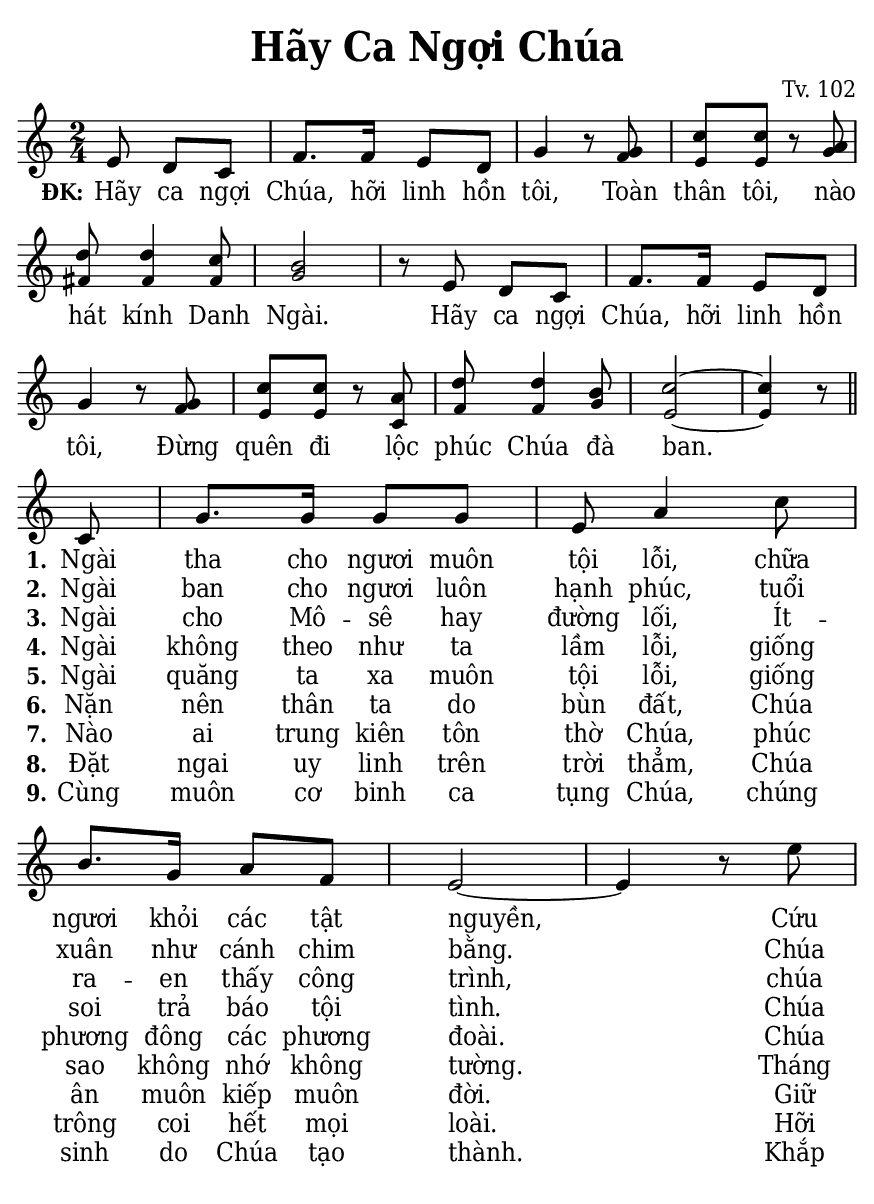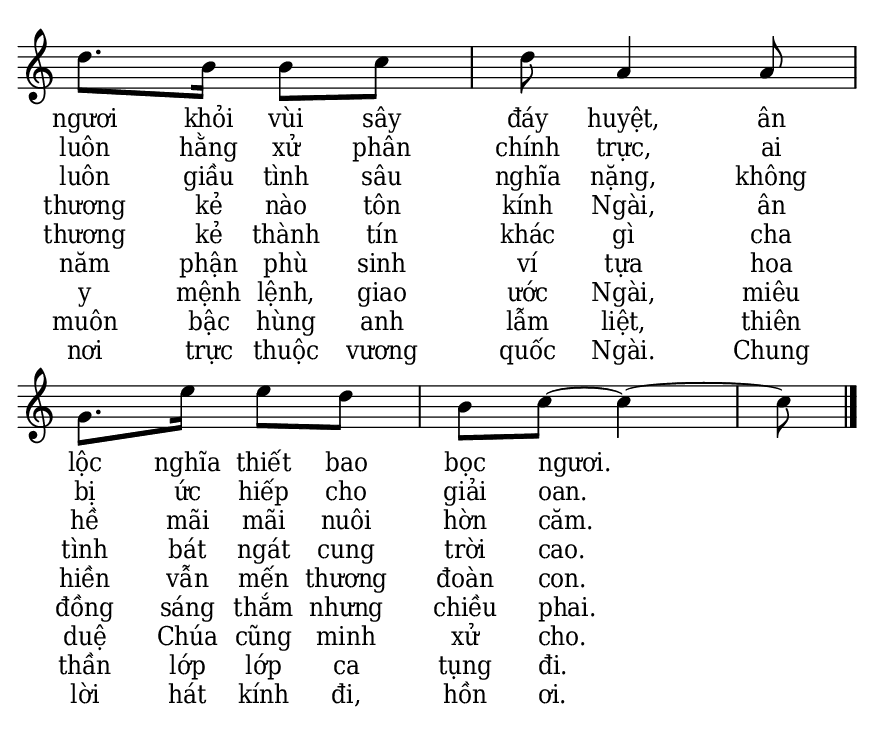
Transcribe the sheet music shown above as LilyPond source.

% Cài đặt chung\
\version "2.22.1"
\include "english.ly"

\header {
  title = \markup { \fontsize #1 "Hãy Ca Ngợi Chúa" }
  composer = "Tv. 102"
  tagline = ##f
}

% Nhạc phiên khúc
nhacPhienKhucSop = \relative c' {
  \partial 4. e8 d c |
  f8. f16 e8 d |
  g4 r8 g |
  c c r a |
  d d4 c8 |
  b2 |
  r8 e, d c |
  f8. f16 e8 d |
  g4 r8 g |
  c c r a |
  d d4 b8 |
  c2 ~ |
  c4 r8 \bar "||" \break
  
  c,8 |
  g'8. g16 g8 g |
  e a4 c8 |
  b8. g16 a8 f |
  e2 ~ |
  e4 r8 e' |
  d8. b16 b8 c |
  d a4 a8 |
  g8. e'16 e8 d |
  b c ~ c4 ~ |
  c8 \bar "|."
}

nhacPhienKhucAlto = \relative c' {
  e8 d c |
  f8. f16 e8 d |
  g4 r8 f |
  e e r g |
  fs fs4 fs8 |
  g2 |
  r8 e d c |
  f8. f16 e8 d |
  g4 r8 f |
  e e r c |
  f f4 g8 |
  e2 ~ |
  e4 r8
}

% Lời phiên khúc
loiPhienKhucSop = \lyrics {
  \set stanza = "ĐK:"
  Hãy ca ngợi Chúa, hỡi linh hồn tôi,
  Toàn thân tôi, nào hát kính Danh Ngài.
  Hãy ca ngợi Chúa, hỡi linh hồn tôi,
  Đừng quên đi lộc phúc Chúa đà ban.
  <<
    {
      \set stanza = "1."
      Ngài tha cho ngươi muôn tội lỗi,
      chữa ngươi khỏi các tật nguyền,
      Cứu ngươi khỏi vùi sây đáy huyệt,
      ân lộc nghĩa thiết bao bọc ngươi.
    }
    \new Lyrics {
	    \set associatedVoice = "beSop"
	    \set stanza = "2."
	    Ngài ban cho ngươi luôn hạnh phúc,
	    tuổi xuân như cánh chim bằng.
	    Chúa luôn hằng xử phân chính trực,
	    ai bị ức hiếp cho giải oan.
    }
    \new Lyrics {
	    \set associatedVoice = "beSop"
	    \set stanza = "3."
	    Ngài cho Mô -- sê hay đường lối,
	    Ít -- ra -- en thấy công trình,
	    chúa luôn giầu tình sâu nghĩa nặng,
	    không hề mãi mãi nuôi hờn căm.
    }
    \new Lyrics {
	    \set associatedVoice = "beSop"
	    \set stanza = "4."
	    Ngài không theo như ta lầm lỗi,
	    giống soi trả báo tội tình.
	    Chúa thương kẻ nào tôn kính Ngài,
	    ân tình bát ngát cung trời cao.
    }
    \new Lyrics {
	    \set associatedVoice = "beSop"
	    \set stanza = "5."
	    Ngài quăng ta xa muôn tội lỗi,
	    giống phương đông các phương đoài.
	    Chúa thương kẻ thành tín
	    khác gì cha hiền vẫn mến thương đoàn con.
    }
    \new Lyrics {
	    \set associatedVoice = "beSop"
	    \set stanza = "6."
	    Nặn nên thân ta do bùn đất,
	    Chúa sao không nhớ không tường.
	    Tháng năm phận phù sinh
	    ví tựa hoa đồng sáng thắm nhưng chiều phai.
    }
    \new Lyrics {
	    \set associatedVoice = "beSop"
	    \set stanza = "7."
	    Nào ai trung kiên tôn thờ Chúa,
	    phúc ân muôn kiếp muôn đời.
	    Giữ y mệnh lệnh, giao ước Ngài,
	    miêu duệ Chúa cũng minh xử cho.
    }
    \new Lyrics {
	    \set associatedVoice = "beSop"
	    \set stanza = "8."
	    Đặt ngai uy linh trên trời thẳm,
	    Chúa trông coi hết mọi loài.
	    Hỡi muôn bậc hùng anh lẫm liệt,
	    thiên thần lớp lớp ca tụng đi.
    }
    \new Lyrics {
	    \set associatedVoice = "beSop"
	    \set stanza = "9."
	    Cùng muôn cơ binh ca tụng Chúa,
	    chúng sinh do Chúa tạo thành.
	    Khắp nơi trực thuộc vương quốc Ngài.
	    Chung lời hát kính đi, hồn ơi.
    }
  >>
}

% Dàn trang
\paper {
  #(set-paper-size "a5")
  top-margin = 3\mm
  bottom-margin = 3\mm
  left-margin = 3\mm
  right-margin = 3\mm
  indent = #0
  #(define fonts
	 (make-pango-font-tree "Deja Vu Serif Condensed"
	 		       "Deja Vu Serif Condensed"
			       "Deja Vu Serif Condensed"
			       (/ 20 20)))
  print-page-number = ##f
  system-system-spacing = #'((basic-distance . 0.1) (padding . 2))
  ragged-bottom = ##t
}

TongNhip = {
  \key c \major \time 2/4
  \set Timing.beamExceptions = #'()
  \set Timing.baseMoment = #(ly:make-moment 1/4)
}

% Đổi kích thước nốt cho bè phụ
notBePhu =
#(define-music-function (font-size music) (number? ly:music?)
   (for-some-music
     (lambda (m)
       (if (music-is-of-type? m 'rhythmic-event)
           (begin
             (set! (ly:music-property m 'tweaks)
                   (cons `(font-size . ,font-size)
                         (ly:music-property m 'tweaks)))
             #t)
           #f))
     music)
   music)

\score {
  \new ChoirStaff <<
    \new Staff \with {
        \consists "Merge_rests_engraver"
        printPartCombineTexts = ##f
      }
      <<
      \new Voice \TongNhip \partCombine 
        \nhacPhienKhucSop
        \notBePhu -1 { \nhacPhienKhucAlto }
      \new NullVoice = beSop \nhacPhienKhucSop
      \new Lyrics \lyricsto beSop \loiPhienKhucSop
      >>
  >>
  \layout {
    \override Lyrics.LyricSpace.minimum-distance = #1.5
    \override Score.BarNumber.break-visibility = ##(#f #f #f)
    \override Score.SpacingSpanner.uniform-stretching = ##t
  } 
}
